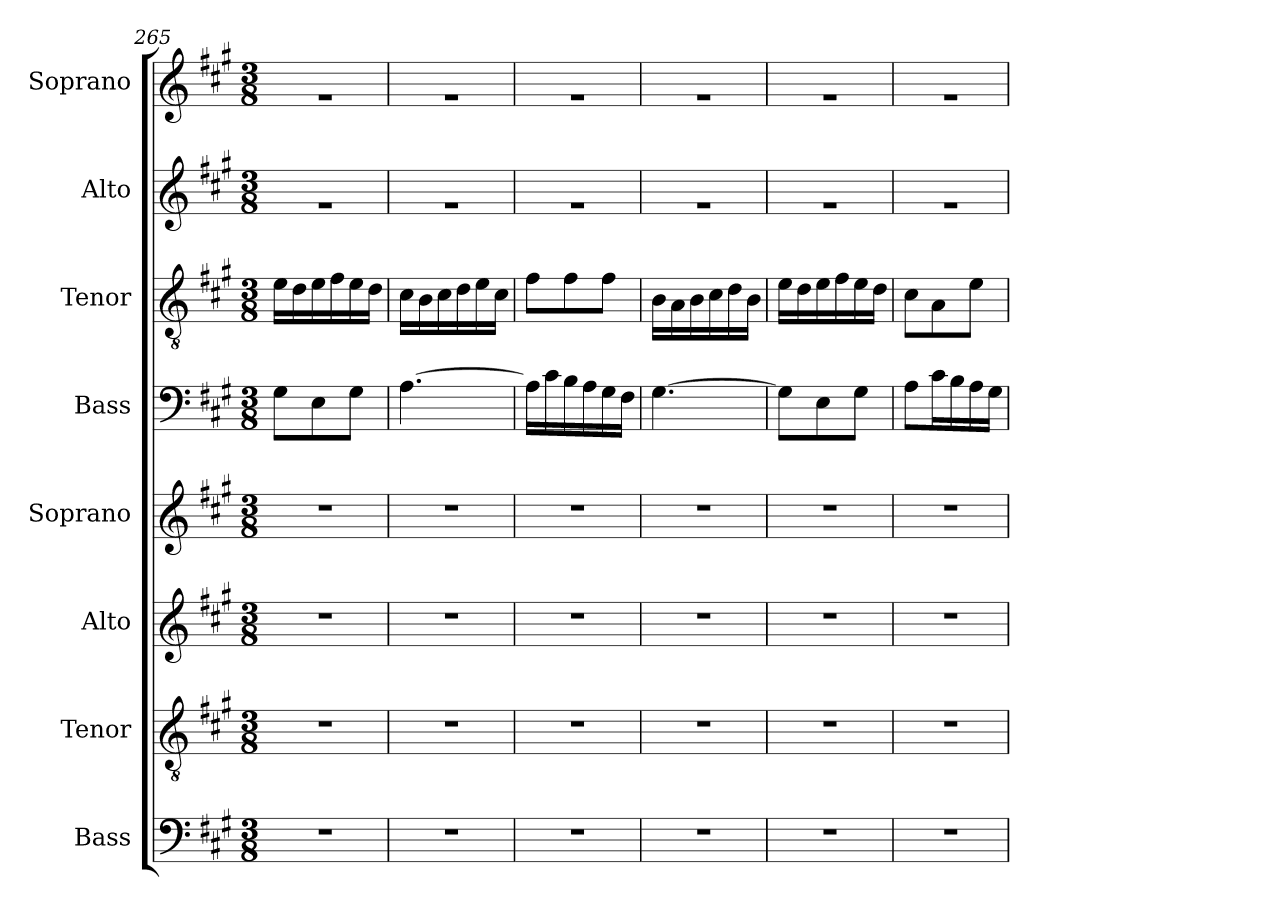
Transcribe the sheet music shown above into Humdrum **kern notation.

**kern	**kern	**kern	**kern	**kern	**kern	**kern	**kern
*part8	*part7	*part6	*part5	*part4	*part3	*part2	*part1
*staff8	*staff7	*staff6	*staff5	*staff4	*staff3	*staff2	*staff1
*I"Bass	*I"Tenor	*I"Alto	*I"Soprano	*I"Bass	*I"Tenor	*I"Alto	*I"Soprano
*clefF4	*clefGv2	*clefG2	*clefG2	*clefF4	*clefGv2	*clefG2	*clefG2
*k[f#c#g#]	*k[f#c#g#]	*k[f#c#g#]	*k[f#c#g#]	*k[f#c#g#]	*k[f#c#g#]	*k[f#c#g#]	*k[f#c#g#]
*A:	*A:	*A:	*A:	*A:	*A:	*A:	*A:
*M3/8	*M3/8	*M3/8	*M3/8	*M3/8	*M3/8	*M3/8	*M3/8
=265	=265	=265	=265	=265	=265	=265	=265
!	!	!	!	!	!	!LO:N:vis=1	!LO:N:vis=1
4.r	4.r	4.r	4.r	8G#\L	16e\LL	4.ra	4.ra
.	.	.	.	.	16d\	.	.
.	.	.	.	8E\	16e\	.	.
.	.	.	.	.	16f#\	.	.
.	.	.	.	8G#\J	16e\	.	.
.	.	.	.	.	16d\JJ	.	.
!!LO:PB:g=z
=266	=266	=266	=266	=266	=266	=266	=266
!	!	!	!	!	!	!LO:N:vis=1	!LO:N:vis=1
4.r	4.r	4.r	4.r	[>4.A\	16c#\LL	4.ra	4.ra
.	.	.	.	.	16B\	.	.
.	.	.	.	.	16c#\	.	.
.	.	.	.	.	16d\	.	.
.	.	.	.	.	16e\	.	.
.	.	.	.	.	16c#\JJ	.	.
=267	=267	=267	=267	=267	=267	=267	=267
!	!	!	!	!	!	!LO:N:vis=1	!LO:N:vis=1
4.r	4.r	4.r	4.r	16A\LL]	8f#\L	4.ra	4.ra
.	.	.	.	16c#\	.	.	.
.	.	.	.	16B\	8f#\	.	.
.	.	.	.	16A\	.	.	.
.	.	.	.	16G#\	8f#\J	.	.
.	.	.	.	16F#\JJ	.	.	.
=268	=268	=268	=268	=268	=268	=268	=268
!	!	!	!	!	!	!LO:N:vis=1	!LO:N:vis=1
4.r	4.r	4.r	4.r	[>4.G#\	16B\LL	4.ra	4.ra
.	.	.	.	.	16A\	.	.
.	.	.	.	.	16B\	.	.
.	.	.	.	.	16c#\	.	.
.	.	.	.	.	16d\	.	.
.	.	.	.	.	16B\JJ	.	.
=269	=269	=269	=269	=269	=269	=269	=269
!	!	!	!	!	!	!LO:N:vis=1	!LO:N:vis=1
4.r	4.r	4.r	4.r	8G#\L]	16e\LL	4.ra	4.ra
.	.	.	.	.	16d\	.	.
.	.	.	.	8E\	16e\	.	.
.	.	.	.	.	16f#\	.	.
.	.	.	.	8G#\J	16e\	.	.
.	.	.	.	.	16d\JJ	.	.
=270	=270	=270	=270	=270	=270	=270	=270
!	!	!	!	!	!	!LO:N:vis=1	!LO:N:vis=1
4.r	4.r	4.r	4.r	8A\L	8c#\L	4.ra	4.ra
.	.	.	.	16c#\L	8A\	.	.
.	.	.	.	16B\	.	.	.
.	.	.	.	16A\	8e\J	.	.
.	.	.	.	16G#\JJ	.	.	.
=	=	=	=	=	=	=	=
*-	*-	*-	*-	*-	*-	*-	*-
